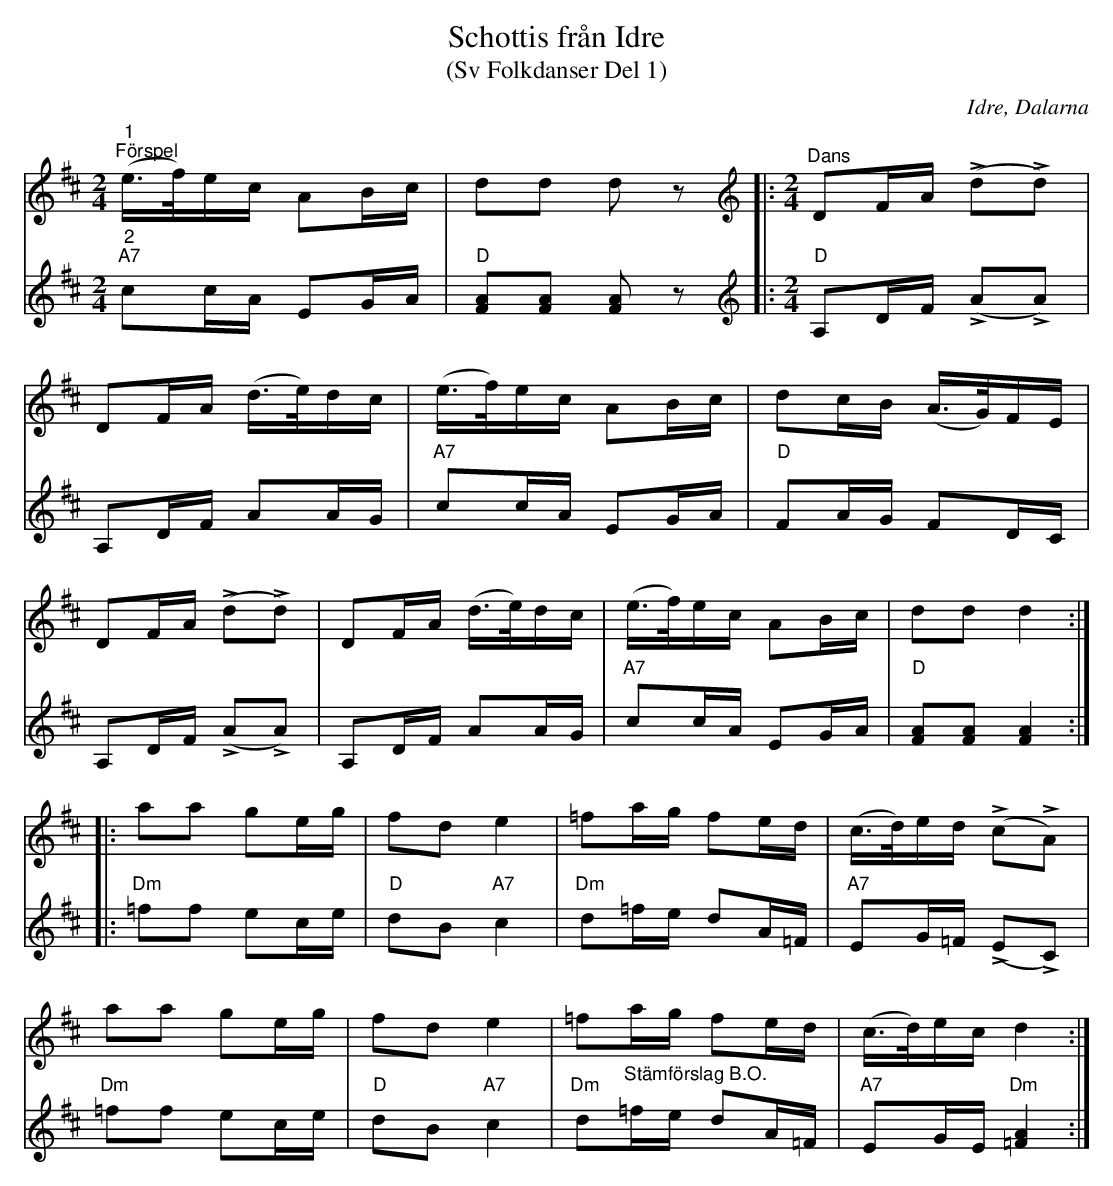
X:1
T:Schottis från Idre
T:(Sv Folkdanser Del 1)
O:Idre, Dalarna
L:1/16
M:2/4
K:D
V:1
"^1""^Förspel" (e>f)ec A2Bc | d2d2 d2 z2 |:[K:D][M:2/4][K:treble]"^Dans" D2FA (!>!d2!>!d2) |
D2FA (d>e)dc | (e>f)ec A2Bc | d2cB (A>G)FE |
D2FA (!>!d2!>!d2) | D2FA (d>e)dc | (e>f)ec A2Bc | d2d2 d4 ::
a2a2 g2eg | f2d2 e4 | =f2ag f2ed | (c>d)ed (!>!c2!>!A2) |
 a2a2 g2eg | f2d2 e4 | =f2ag f2ed | (c>d)ec d4 :|
V:2
"^2""A7" c2cA E2GA |"D" [FA]2[FA]2 [FA]2 z2 |:[K:D][M:2/4][K:treble]"D" A,2DF (!>!A2!>!A2) |
A,2DF A2AG |"A7" c2cA E2GA | "D"F2AG F2DC |
A,2DF (!>!A2!>!A2) | A,2DF A2AG |"A7" c2cA E2GA | "D" [FA]2[FA]2 [FA]4 ::
"Dm" =f2f2 e2ce |"D" d2B2"A7" c4 |"Dm" d2=fe d2A=F |"A7" E2G=F (!>!E2!>!C2) |
"Dm"=f2f2 e2ce | "D"d2B2 "A7"c4 |"Dm" d2"^Stämförslag B.O."=fe d2A=F | "A7"E2GE "Dm" [=FA]4 :|
